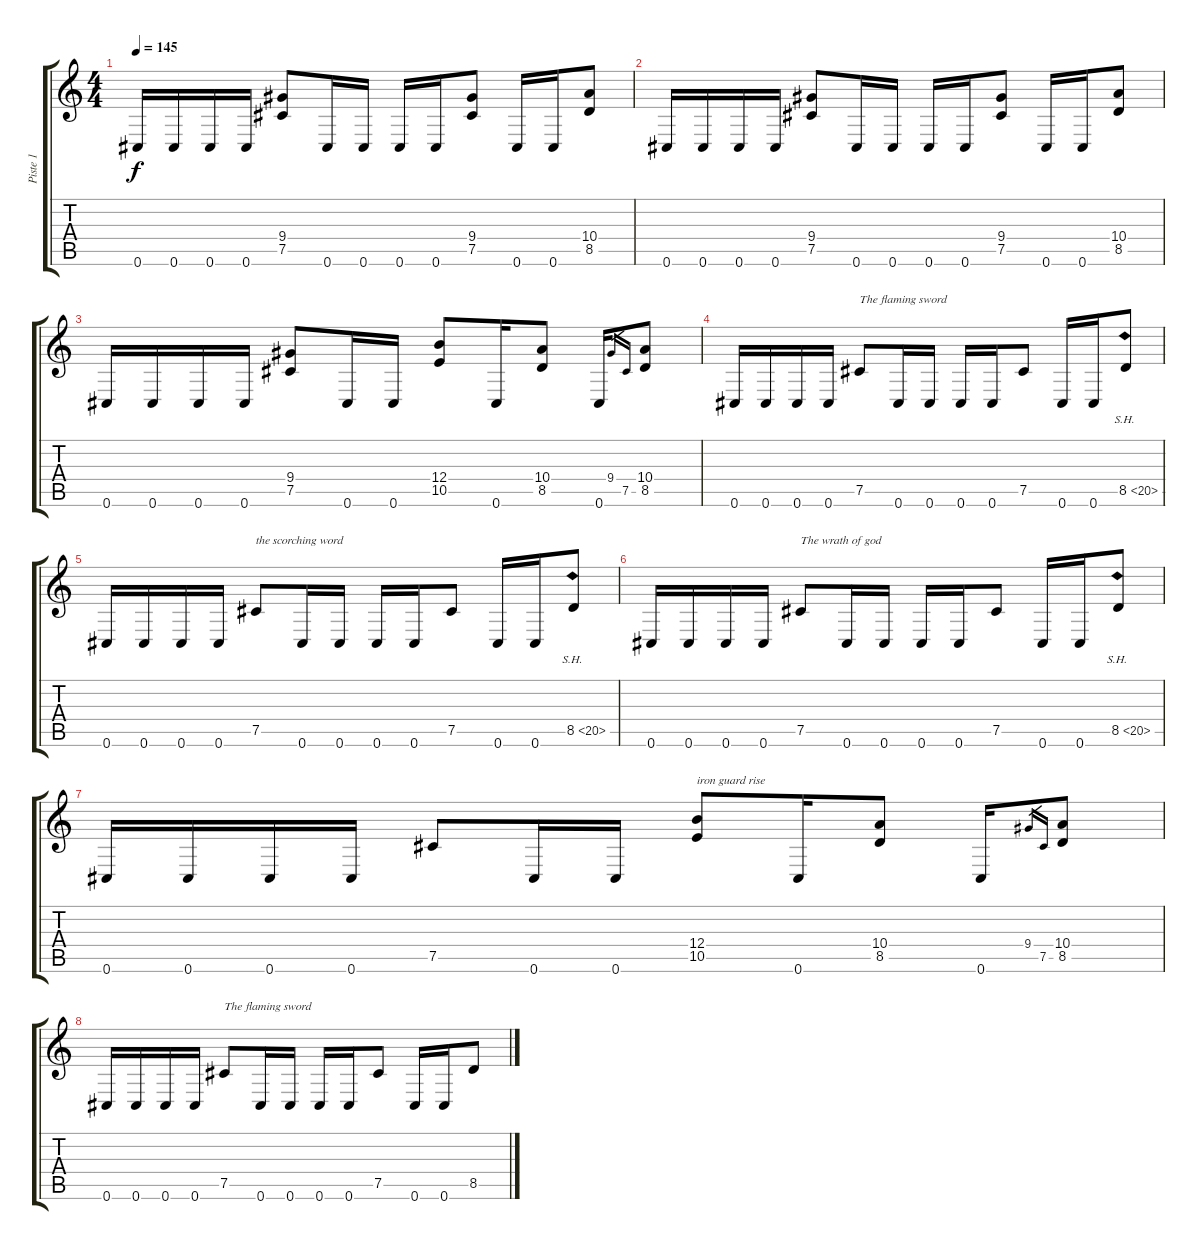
\track ("Piste 1" "Piste 1") {instrument distortionguitar}
\staff {score tabs}
\tuning (Db4 Ab3 E3 B2 Gb2 Db2) {hide}
\ts (4 4)
\tempo 145
\clef g2
\ks c
0.6.16{dy f} 0.6.16 0.6.16 0.6.16 (9.4 7.5).8 0.6.16 0.6.16 0.6.16 0.6.16 (9.4 7.5).8 0.6.16 0.6.16 (10.4 8.5).8 |
0.6.16 0.6.16 0.6.16 0.6.16 (9.4 7.5).8 0.6.16 0.6.16 0.6.16 0.6.16 (9.4 7.5).8 0.6.16 0.6.16 (10.4 8.5).8 |
0.6.16 0.6.16 0.6.16 0.6.16 (9.4 7.5).8 0.6.16 0.6.16 (12.4 10.5).8 0.6.16 (10.4 8.5).8 0.6.16 9.4.16{gr} 7.5.16{gr} (10.4 8.5).8 |
0.6.16 0.6.16 0.6.16 0.6.16 7.5.8{txt "The flaming sword"} 0.6.16 0.6.16 0.6.16 0.6.16 7.5.8 0.6.16 0.6.16 8.5{sh 12}.8 |
0.6.16 0.6.16 0.6.16 0.6.16 7.5.8{txt "the scorching word"} 0.6.16 0.6.16 0.6.16 0.6.16 7.5.8 0.6.16 0.6.16 8.5{sh 12}.8 |
0.6.16 0.6.16 0.6.16 0.6.16 7.5.8{txt "The wrath of god"} 0.6.16 0.6.16 0.6.16 0.6.16 7.5.8 0.6.16 0.6.16 8.5{sh 12}.8 |
0.6.16 0.6.16 0.6.16 0.6.16 7.5.8 0.6.16 0.6.16 (12.4 10.5).8{txt "iron guard rise"} 0.6.16 (10.4 8.5).8 0.6.16 9.4.16{gr} 7.5.16{gr} (10.4 8.5).8 |
0.6.16 0.6.16 0.6.16 0.6.16 7.5.8{txt "The flaming sword"} 0.6.16 0.6.16 0.6.16 0.6.16 7.5.8 0.6.16 0.6.16 8.5.8
